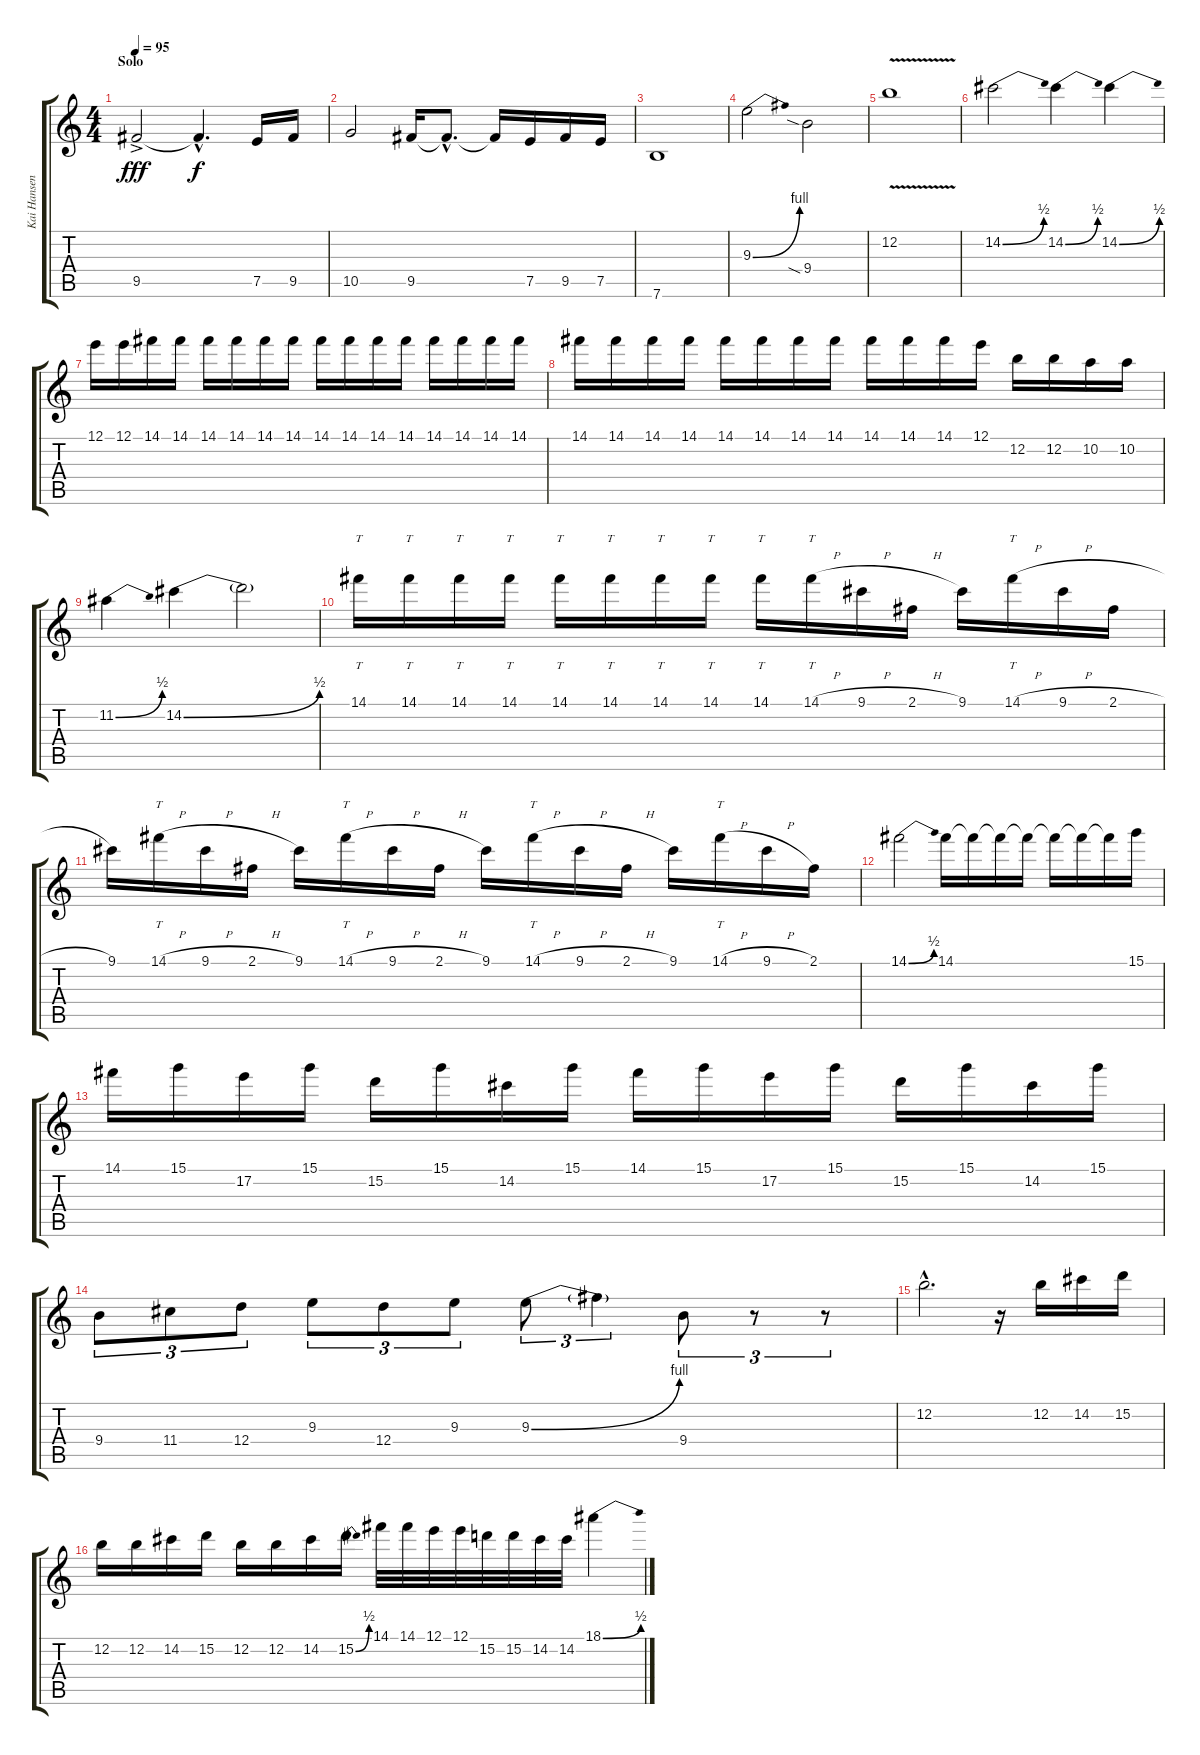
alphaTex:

\track ("Kai Hansen [guitar]" "Kai Hansen") {instrument distortionguitar}
\staff {score tabs}
\tuning (E4 B3 G3 D3 A2 E2) {hide}
\ts (4 4)
\section ("" "Solo")
\tempo 95
\clef g2
\ks c
9.5{ac}.2{dy fff volume 16} 9.5{hac t}.4{d dy f} 7.5.16 9.5.16 |
10.5.2 9.5.16 9.5{hac t}.8{d} 9.5{t}.16 7.5.16 9.5.16 7.5.16 |
7.6.1 |
9.3{be (bend 0 0 60 4)}.2 9.4{sia}.2 |
12.2{v}.1 |
14.2{be (bend 0 0 60 2)}.2 14.2{be (bend 0 0 60 2)}.4 14.2{be (bend 0 0 60 2)}.4 |
12.1.16 12.1.16 14.1.16 14.1.16 14.1.16 14.1.16 14.1.16 14.1.16 14.1.16 14.1.16 14.1.16 14.1.16 14.1.16 14.1.16 14.1.16 14.1.16 |
14.1.16 14.1.16 14.1.16 14.1.16 14.1.16 14.1.16 14.1.16 14.1.16 14.1.16 14.1.16 14.1.16 12.1.16 12.2.16 12.2.16 10.2.16 10.2.16 |
11.2{be (bend 0 0 60 2)}.4 14.2{be (bend 0 0 60 2)}.4 14.2{t}.2 |
14.1.16{tt} 14.1.16{tt} 14.1.16{tt} 14.1.16{tt} 14.1.16{tt} 14.1.16{tt} 14.1.16{tt} 14.1.16{tt} 14.1.16{tt} 14.1{h}.16{tt} 9.1{h}.16 2.1{h}.16 9.1.16 14.1{h}.16{tt} 9.1{h}.16 2.1{h}.16 |
9.1.16 14.1{h}.16{tt} 9.1{h}.16 2.1{h}.16 9.1.16 14.1{h}.16{tt} 9.1{h}.16 2.1{h}.16 9.1.16 14.1{h}.16{tt} 9.1{h}.16 2.1{h}.16 9.1.16 14.1{h}.16{tt} 9.1{h}.16 2.1.16 |
14.1{be (bend 0 0 60 2)}.2 14.1.16 14.1{t}.16 14.1{t}.16 14.1{t}.16 14.1{t}.16 14.1{t}.16 14.1{t}.16 15.1.16 |
14.1.16 15.1.16 17.2.16 15.1.16 15.2.16 15.1.16 14.2.16 15.1.16 14.1.16 15.1.16 17.2.16 15.1.16 15.2.16 15.1.16 14.2.16 15.1.16 |
9.4.8{tu (3 2)} 11.4.8{tu (3 2)} 12.4.8{tu (3 2)} 9.3.8{tu (3 2)} 12.4.8{tu (3 2)} 9.3.8{tu (3 2)} 9.3{be (bend 0 0 60 4)}.8{tu (3 2)} 9.3{t}.4{tu (3 2)} 9.4.8{tu (3 2)} r.8{tu (3 2)} r.8{tu (3 2)} |
12.2{hac}.2{d} r.16 12.2.16 14.2.16 15.2.16 |
12.2.16 12.2.16 14.2.16 15.2.16 12.2.16 12.2.16 14.2.16 15.2{be (bend 0 0 60 2)}.16 14.1.32 14.1.32 12.1.32 12.1.32 15.2.32 15.2.32 14.2.32 14.2.32 18.1{be (bend 0 0 60 2)}.4
